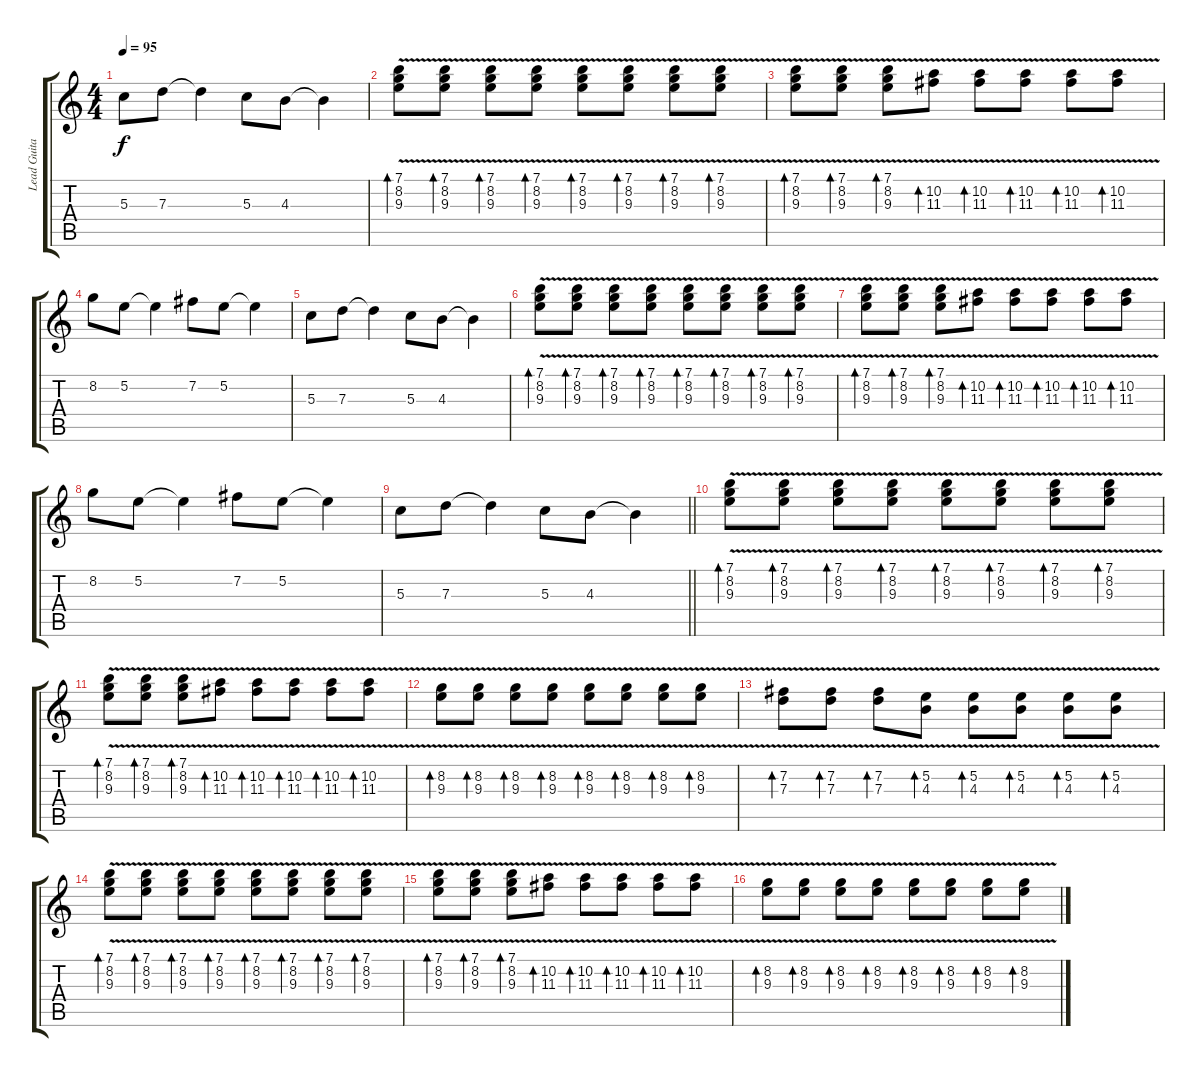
\track ("Lead Guitar" "Lead Guita") {instrument acousticguitarsteel}
\staff {score tabs}
\tuning (E4 B3 G3 D3 A2 E2) {hide}
\ts (4 4)
\tempo 95
\clef g2
\ks c
5.3.8{dy f} 7.3.8 7.3{t}.4 5.3.8 4.3.8 4.3{t}.4 |
(7.1 8.2 9.3{v}).8{bd 120} (7.1 8.2 9.3{v}).8{bd 120} (7.1 8.2 9.3{v}).8{bd 120} (7.1 8.2 9.3{v}).8{bd 120} (7.1 8.2 9.3{v}).8{bd 120} (7.1 8.2 9.3{v}).8{bd 120} (7.1{v} 8.2 9.3).8{bd 120} (7.1{v} 8.2 9.3).8{bd 120} |
(7.1{v} 8.2 9.3).8{bd 120} (7.1{v} 8.2 9.3).8{bd 120} (7.1{v} 8.2 9.3).8{bd 120} (10.2{v} 11.3).8{bd 120} (10.2{v} 11.3).8{bd 120} (10.2{v} 11.3).8{bd 120} (10.2{v} 11.3).8{bd 120} (10.2{v} 11.3).8{bd 120} |
8.2.8 5.2.8 5.2{t}.4 7.2.8 5.2.8 5.2{t}.4 |
5.3.8 7.3.8 7.3{t}.4 5.3.8 4.3.8 4.3{t}.4 |
(7.1 8.2 9.3{v}).8{bd 120} (7.1 8.2 9.3{v}).8{bd 120} (7.1 8.2 9.3{v}).8{bd 120} (7.1 8.2 9.3{v}).8{bd 120} (7.1 8.2 9.3{v}).8{bd 120} (7.1 8.2 9.3{v}).8{bd 120} (7.1{v} 8.2 9.3).8{bd 120} (7.1{v} 8.2 9.3).8{bd 120} |
(7.1{v} 8.2 9.3).8{bd 120} (7.1{v} 8.2 9.3).8{bd 120} (7.1{v} 8.2 9.3).8{bd 120} (10.2{v} 11.3).8{bd 120} (10.2{v} 11.3).8{bd 120} (10.2{v} 11.3).8{bd 120} (10.2{v} 11.3).8{bd 120} (10.2{v} 11.3).8{bd 120} |
8.2.8 5.2.8 5.2{t}.4 7.2.8 5.2.8 5.2{t}.4 |
\barLineRight lightlight
5.3.8 7.3.8 7.3{t}.4 5.3.8 4.3.8 4.3{t}.4 |
(7.1 8.2 9.3{v}).8{bd 120} (7.1 8.2 9.3{v}).8{bd 120} (7.1 8.2 9.3{v}).8{bd 120} (7.1 8.2 9.3{v}).8{bd 120} (7.1 8.2 9.3{v}).8{bd 120} (7.1 8.2 9.3{v}).8{bd 120} (7.1{v} 8.2 9.3).8{bd 120} (7.1{v} 8.2 9.3).8{bd 120} |
(7.1{v} 8.2 9.3).8{bd 120} (7.1{v} 8.2 9.3).8{bd 120} (7.1{v} 8.2 9.3).8{bd 120} (10.2{v} 11.3).8{bd 120} (10.2{v} 11.3).8{bd 120} (10.2{v} 11.3).8{bd 120} (10.2{v} 11.3).8{bd 120} (10.2{v} 11.3).8{bd 120} |
(8.2{v} 9.3).8{bd 120} (8.2{v} 9.3).8{bd 120} (8.2{v} 9.3).8{bd 120} (8.2{v} 9.3).8{bd 120} (8.2{v} 9.3).8{bd 120} (8.2{v} 9.3).8{bd 120} (8.2{v} 9.3).8{bd 120} (8.2{v} 9.3).8{bd 120} |
(7.2 7.3{v}).8{bd 120} (7.2 7.3{v}).8{bd 120} (7.2 7.3{v}).8{bd 120} (5.2 4.3{v}).8{bd 120} (5.2 4.3{v}).8{bd 120} (5.2 4.3{v}).8{bd 120} (5.2 4.3{v}).8{bd 120} (5.2 4.3{v}).8{bd 120} |
(7.1 8.2 9.3{v}).8{bd 120} (7.1 8.2 9.3{v}).8{bd 120} (7.1 8.2 9.3{v}).8{bd 120} (7.1 8.2 9.3{v}).8{bd 120} (7.1 8.2 9.3{v}).8{bd 120} (7.1 8.2 9.3{v}).8{bd 120} (7.1{v} 8.2 9.3).8{bd 120} (7.1{v} 8.2 9.3).8{bd 120} |
(7.1{v} 8.2 9.3).8{bd 120} (7.1{v} 8.2 9.3).8{bd 120} (7.1{v} 8.2 9.3).8{bd 120} (10.2{v} 11.3).8{bd 120} (10.2{v} 11.3).8{bd 120} (10.2{v} 11.3).8{bd 120} (10.2{v} 11.3).8{bd 120} (10.2{v} 11.3).8{bd 120} |
(8.2{v} 9.3).8{bd 120} (8.2{v} 9.3).8{bd 120} (8.2{v} 9.3).8{bd 120} (8.2{v} 9.3).8{bd 120} (8.2{v} 9.3).8{bd 120} (8.2{v} 9.3).8{bd 120} (8.2{v} 9.3).8{bd 120} (8.2{v} 9.3).8{bd 120}
